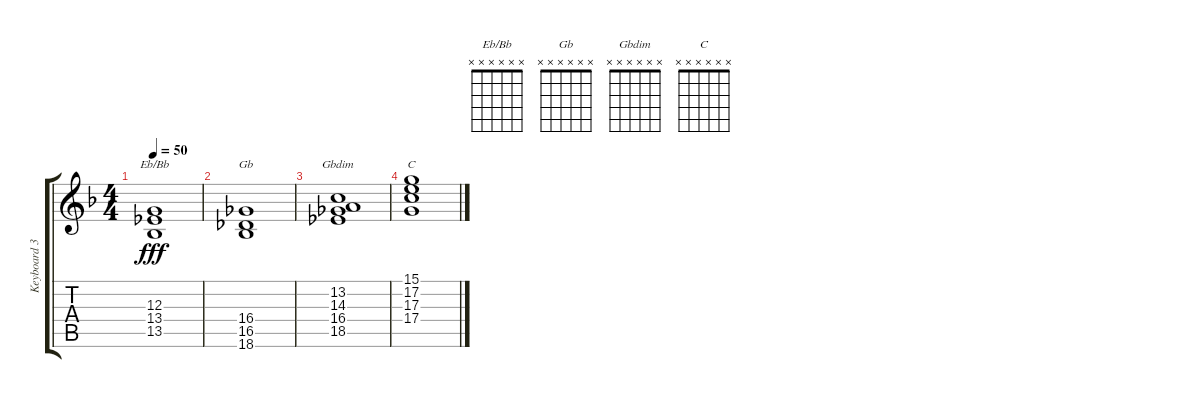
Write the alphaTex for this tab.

\track ("Keyboard 3" "Keyboard 3") {instrument synthstrings1}
\staff {score tabs}
\tuning (E4 B3 G3 D3 A2 E2) {hide}
\chord ("Eb/Bb" x x x x x x)
\chord ("Gb" x x x x x x)
\chord ("Gbdim" x x x x x x)
\chord ("C" x x x x x x)
\ts (4 4)
\tempo 50
\clef g2
\ks f
(12.3 13.4 13.5).1{ch "Eb/Bb" dy fff} |
(16.4 16.5 18.6).1{ch "Gb"} |
(13.2 14.3 16.4 18.5).1{ch "Gbdim"} |
(15.1 17.2 17.3 17.4).1{ch "C"}
